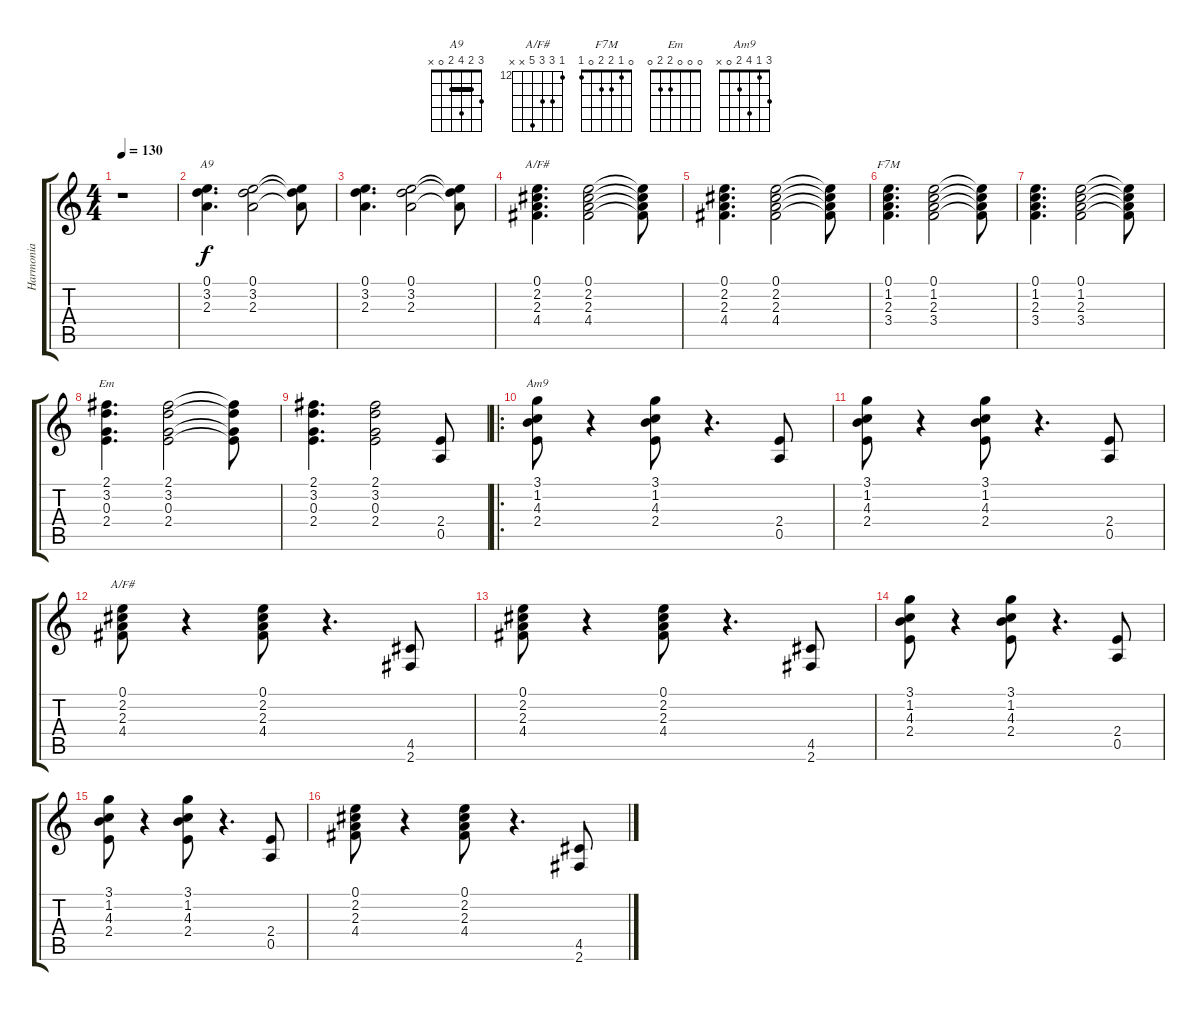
\track ("Harmonia" "Harmonia") {instrument distortionguitar}
\staff {score tabs}
\tuning (E4 B3 G3 D3 A2 E2) {hide}
\chord ("A9" 3 2 4 2 0 x) {barre 2}
\chord ("A/F#" x x x x x x)
\chord ("F7M" 0 1 2 2 0 1)
\chord ("Em" 0 0 0 2 2 0)
\chord ("Am9" 3 1 4 2 0 x)
\chord ("A/F#" 12 14 14 16 x x) {firstfret 12}
\ts (4 4)
\tempo 130
\clef g2
\ks c
r.1{dy f instrument distortionguitar} |
(0.1 3.2 2.3).4{d ch "A9"} (0.1 3.2 2.3).2 (0.1{t} 3.2{t} 2.3{t}).8 |
(0.1 3.2 2.3).4{d} (0.1 3.2 2.3).2 (0.1{t} 3.2{t} 2.3{t}).8 |
(0.1 2.2 2.3 4.4).4{d ch "A/F#"} (0.1 2.2 2.3 4.4).2 (0.1{t} 2.2{t} 2.3{t} 4.4{t}).8 |
(0.1 2.2 2.3 4.4).4{d} (0.1 2.2 2.3 4.4).2 (0.1{t} 2.2{t} 2.3{t} 4.4{t}).8 |
(0.1 1.2 2.3 3.4).4{d ch "F7M"} (0.1 1.2 2.3 3.4).2 (0.1{t} 1.2{t} 2.3{t} 3.4{t}).8 |
(0.1 1.2 2.3 3.4).4{d} (0.1 1.2 2.3 3.4).2 (0.1{t} 1.2{t} 2.3{t} 3.4{t}).8 |
(2.1 3.2 0.3 2.4).4{d ch "Em"} (2.1 3.2 0.3 2.4).2 (2.1{t} 3.2{t} 0.3{t} 2.4{t}).8 |
(2.1 3.2 0.3 2.4).4{d} (2.1 3.2 0.3 2.4).2 (2.4 0.5).8 |
\ro
(3.1 1.2 4.3 2.4).8{ch "Am9"} r.4 (3.1 1.2 4.3 2.4).8 r.4{d} (2.4 0.5).8 |
(3.1 1.2 4.3 2.4).8 r.4 (3.1 1.2 4.3 2.4).8 r.4{d} (2.4 0.5).8 |
(0.1 2.2 2.3 4.4).8{ch "A/F#"} r.4 (0.1 2.2 2.3 4.4).8 r.4{d} (4.5 2.6).8 |
(0.1 2.2 2.3 4.4).8 r.4 (0.1 2.2 2.3 4.4).8 r.4{d} (4.5 2.6).8 |
(3.1 1.2 4.3 2.4).8 r.4 (3.1 1.2 4.3 2.4).8 r.4{d} (2.4 0.5).8 |
(3.1 1.2 4.3 2.4).8 r.4 (3.1 1.2 4.3 2.4).8 r.4{d} (2.4 0.5).8 |
(0.1 2.2 2.3 4.4).8 r.4 (0.1 2.2 2.3 4.4).8 r.4{d} (4.5 2.6).8
